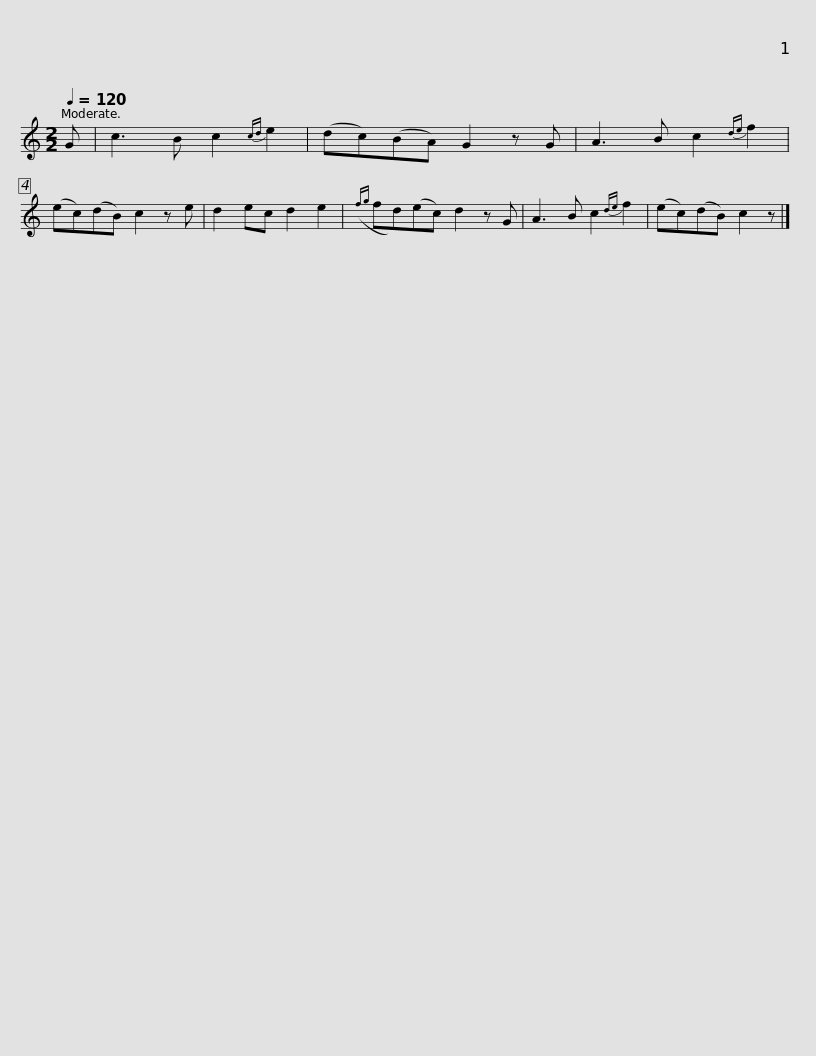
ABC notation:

X:1
L:1/8
Q:1/4=120
M:2/2
I:linebreak $
K:C
V:1 treble
V:1
 G | c3 B c2{cd} e2 | (dc)(BA) G2 z G | A3 B c2{de} f2 | (ec)(dB) c2 z e | %5
 d2 ec d2 e2 |({fg} fd)(ec) d2 z G |$ A3 B c2{de} f2 | (ec)(dB) c2 z |] %9
